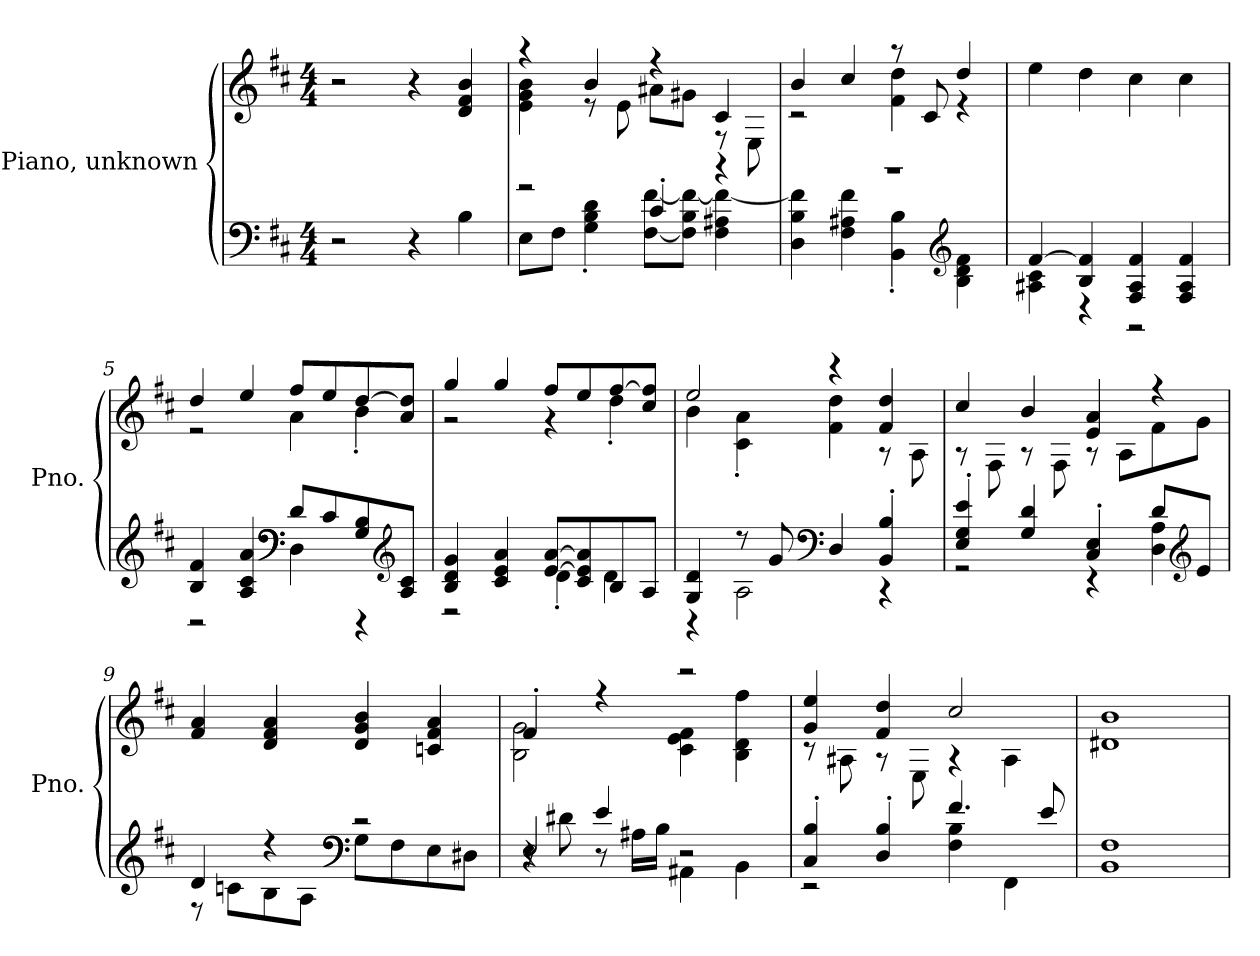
**kern	**kern
*part1	*part1
*staff2	*staff1
*I"Piano, unknown	*
*I'Pno.	*
*clefF4	*clefG2
*k[f#c#]	*k[f#c#]
*M4/4	*M4/4
*MM120	*MM120
=1	=1
2r	2r
4r	4r
4B\	4d/ 4f#/ 4b/
=2	=2
*^	*^
2r	8E\L	4r	4e\ 4g\ 4b\
.	8F#\J	.	.
.	4G\' 4B\' 4d\'	4b/	8r
.	.	.	8e\
4c#'/	[8F#\ [8f#\L	4r	8a#X\L
.	8F#\] 8B\ 8f#\_J	.	8g#X\J
4r	4F#\ 4A#X\ 4f#\_	4c#/	8r
.	.	.	8E\
=3	=3	=3	=3
1r	4D\ 4B\ 4f#\]	4b/	2r
.	4F#\ 4A#X\ 4f#\	4cc#/	.
.	4BB\' 4B\'	8r	4f#\ 4dd\
.	.	8c#/	.
*clefG2	*	*	*
.	4B\ 4d\ 4f#\	4dd/	4r
*	*	*v	*v
=4	=4	=4
[4f#/	4A#X\ 4c#\	4ee\
4B/ 4f#/]	4r	4dd\
4F#/ 4A#/ 4f#/	2r	4cc#\
4F#/ 4A#/ 4f#/	.	4cc#\
=5	=5	=5
*	*	*^
4B/ 4f#/	2r	4dd/	2r
4A/ 4c#/ 4a/	.	4ee/	.
*clefF4	*	*	*
8d/L	4D\	8ff#/L	4a\
8c#/	.	8ee/	.
8G/ 8B/	4r	[8dd/	4b'\
*clefG2	*	*	*
8A/ 8c#/J	.	8a/ 8dd/]J	.
!!LO:LB:g=z	!!
=6	=6	=6	=6
4B/ 4d/ 4g/	2r	4gg/	2r
4c#/ 4e/ 4a/	.	4gg/	.
[8e/ [8a/L	4d'\	8ff#/L	4r
8c#/ 8e/] 8a/]	.	8ee/	.
8B/	4d\	[8ff#/	4dd'\
8A/J	.	8cc#/ 8ff#/]J	.
=7	=7	=7	=7
4G/ 4d/	4r	2ee/	4b\
8r	2A\	.	4c#\' 4a\'
8g/	.	.	.
*clefF4	*	*	*
4D/	.	4r	4f#\ 4dd\
4BB/' 4B/'	4r	4f#/ 4dd/	8r
.	.	.	8A\
=8	=8	=8	=8
4E/' 4G/' 4e/'	2r	4cc#/	8r
.	.	.	8F#\
4G/ 4d/	.	4b/	8r
.	.	.	8F#\
4C#/' 4E/'	4r	4e/ 4a/	8r
.	.	.	8A\L
8d/L	4D\ 4A\	4r	8f#\
*clefG2	*	*	*
8e/J	.	.	8g\J
*	*	*v	*v
=9	=9	=9
4d/	8r	4f#/ 4a/
.	8cn\L	.
4r	8B\	4d/ 4f#/ 4a/
.	8A\J	.
*clefF4	*	*
2r	8G\L	4d/ 4g/ 4b/
.	8F#\	.
.	8E\	4cn/ 4f#/ 4a/
.	8D#X\J	.
!!LO:LB:g=z
=10	=10	=10
*	*^	*^
4r	8r	2E/	4f#'/	2B\ 2g\
.	8d#X\	.	.	.
4e/	8r	.	4r	.
.	16A#X\LL	.	.	.
.	16B\JJ	.	.	.
2r	4AA#X\	2r	2r	4c#\ 4e\ 4f#\
.	4BB\	.	.	4B\ 4d\ 4ff#\
*	*v	*v	*	*
=11	=11	=11	=11
4C#/' 4B/'	2r	4g/ 4ee/	8r
.	.	.	8A#X\
4D/' 4B/'	.	4f#/ 4dd/	8r
.	.	.	8E\
4.f#/	4F#\ 4B\	2cc#/	4r
.	4FF#\	.	4A#\
8e/	.	.	.
*v	*v	*	*
*	*v	*v
=12	=12
1BB 1F#	1d#X 1b
=	=
*-	*-
